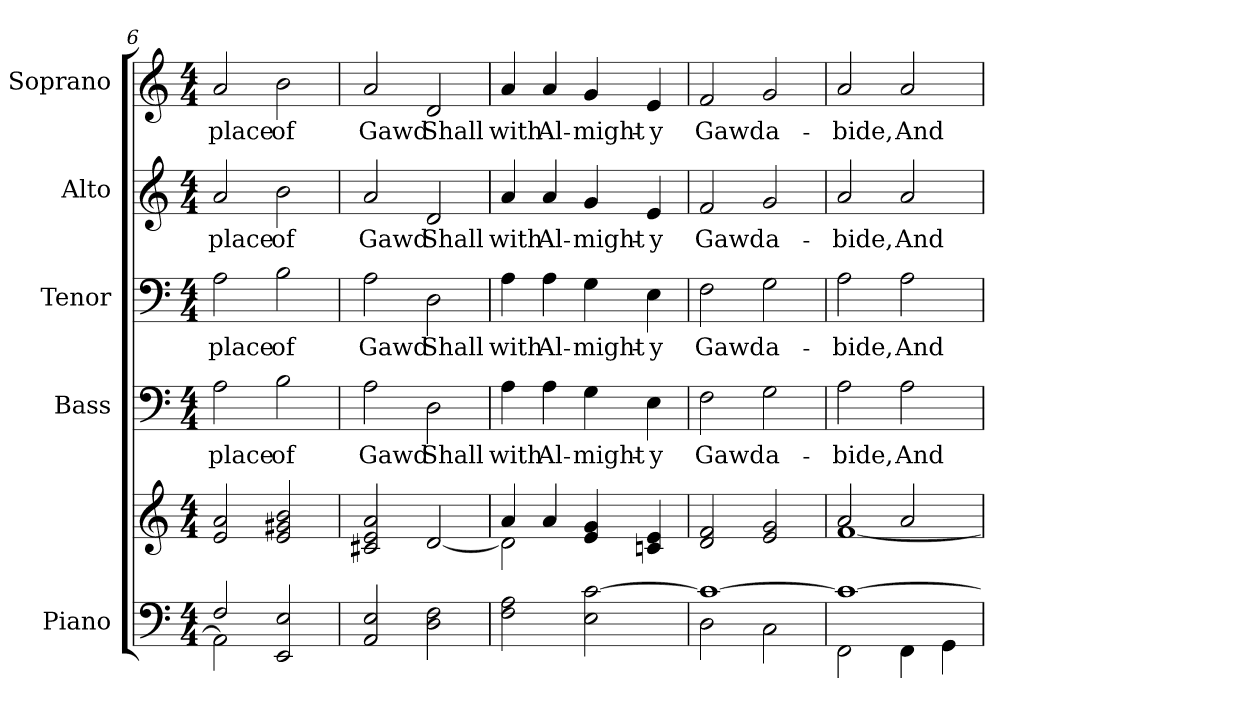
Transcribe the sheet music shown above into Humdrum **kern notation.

**kern	**kern	**kern	**text	**kern	**text	**kern	**text	**kern	**text
*part5	*part5	*part4	*part4	*part3	*part3	*part2	*part2	*part1	*part1
*staff6	*staff5	*staff4	*staff4	*staff3	*staff3	*staff2	*staff2	*staff1	*staff1
*I"Piano	*	*I"Bass	*	*I"Tenor	*	*I"Alto	*	*I"Soprano	*
*I'Pno.	*	*I'B.	*	*I'T.	*	*I'A.	*	*I'S.	*
*clefF4	*clefG2	*clefF4	*	*clefF4	*	*clefG2	*	*clefG2	*
*k[]	*k[]	*k[]	*	*k[]	*	*k[]	*	*k[]	*
*C:	*C:	*C:	*	*C:	*	*C:	*	*C:	*
*M4/4	*M4/4	*M4/4	*	*M4/4	*	*M4/4	*	*M4/4	*
=6	=6	=6	=6	=6	=6	=6	=6	=6	=6
*^	*	*	*	*	*	*	*	*	*
!	!	!	!	!LO:LY:b:color=#000000	!	!	!	!	!	!
!	!	!	!	!	!	!LO:LY:b:color=#000000	!	!	!	!
!	!	!	!	!	!	!	!	!LO:LY:b:color=#000000	!	!
!	!	!	!	!	!	!	!	!	!	!LO:LY:b:color=#000000
2Fi/	2AAi\]	2ei/ 2ai	2Ai\	place	2Ai\	place	2ai/	place	2ai/	place
!	!	!	!	!LO:LY:b:color=#000000	!	!	!	!	!	!
!	!	!	!	!	!	!LO:LY:b:color=#000000	!	!	!	!
!	!	!	!	!	!	!	!	!LO:LY:b:color=#000000	!	!
!	!	!	!	!	!	!	!	!	!	!LO:LY:b:color=#000000
2EEi/ 2Ei	2ryy	2ei/ 2g#Xi 2bi	2Bi\	of	2Bi\	of	2bi\	of	2bi\	of
*v	*v	*	*	*	*	*	*	*	*	*
=7	=7	=7	=7	=7	=7	=7	=7	=7	=7
*^	*	*	*	*	*	*	*	*	*
!	!	!	!	!LO:LY:b:color=#000000	!	!	!	!	!	!
*v	*v	*	*	*	*	*	*	*	*	*
*^	*	*	*	*	*	*	*	*	*
!	!	!	!	!	!	!LO:LY:b:color=#000000	!	!	!	!
*v	*v	*	*	*	*	*	*	*	*	*
*^	*	*	*	*	*	*	*	*	*
!	!	!	!	!	!	!	!	!LO:LY:b:color=#000000	!	!
*v	*v	*	*	*	*	*	*	*	*	*
*^	*	*	*	*	*	*	*	*	*
!	!	!	!	!	!	!	!	!	!	!LO:LY:b:color=#000000
*v	*v	*	*	*	*	*	*	*	*	*
2AAi/ 2Ei	2c#Xi/ 2ei 2ai	2Ai\	Gawd	2Ai\	Gawd	2ai/	Gawd	2ai/	Gawd
!	!	!	!LO:LY:b:color=#000000	!	!	!	!	!	!
!	!	!	!	!	!LO:LY:b:color=#000000	!	!	!	!
!	!	!	!	!	!	!	!LO:LY:b:color=#000000	!	!
!	!	!	!	!	!	!	!	!	!LO:LY:b:color=#000000
2Di\ 2Fi	[<2di/	2Di\	Shall	2Di\	Shall	2di/	Shall	2di/	Shall
=8	=8	=8	=8	=8	=8	=8	=8	=8	=8
*	*^	*	*	*	*	*	*	*	*
!	!	!	!	!LO:LY:b:color=#000000	!	!	!	!	!	!
!	!	!	!	!	!	!LO:LY:b:color=#000000	!	!	!	!
!	!	!	!	!	!	!	!	!LO:LY:b:color=#000000	!	!
!	!	!	!	!	!	!	!	!	!	!LO:LY:b:color=#000000
2Fi\ 2Ai	4ai/	2di\]	4Ai\	with	4Ai\	with	4ai/	with	4ai/	with
!	!	!	!	!LO:LY:b:color=#000000	!	!	!	!	!	!
!	!	!	!	!	!	!LO:LY:b:color=#000000	!	!	!	!
!	!	!	!	!	!	!	!	!LO:LY:b:color=#000000	!	!
!	!	!	!	!	!	!	!	!	!	!LO:LY:b:color=#000000
.	4ai/	.	4Ai\	Al-	4Ai\	Al-	4ai/	Al-	4ai/	Al-
!	!	!	!	!LO:LY:b:color=#000000	!	!	!	!	!	!
!	!	!	!	!	!	!LO:LY:b:color=#000000	!	!	!	!
!	!	!	!	!	!	!	!	!LO:LY:b:color=#000000	!	!
!	!	!	!	!	!	!	!	!	!	!LO:LY:b:color=#000000
2Ei\ [>2ci	4ei/ 4gi	2ryy	4Gi\	-might-	4Gi\	-might-	4gi/	-might-	4gi/	-might-
!	!	!	!	!LO:LY:b:color=#000000	!	!	!	!	!	!
!	!	!	!	!	!	!LO:LY:b:color=#000000	!	!	!	!
!	!	!	!	!	!	!	!	!LO:LY:b:color=#000000	!	!
!	!	!	!	!	!	!	!	!	!	!LO:LY:b:color=#000000
.	4cni/ 4ei	.	4Ei\	-y	4Ei\	-y	4ei/	-y	4ei/	-y
*	*v	*v	*	*	*	*	*	*	*	*
!!LO:PB:g=z
=9	=9	=9	=9	=9	=9	=9	=9	=9	=9
*^	*	*	*	*	*	*	*	*	*
!	!	!	!	!LO:LY:b:color=#000000	!	!	!	!	!	!
!	!	!	!	!	!	!LO:LY:b:color=#000000	!	!	!	!
!	!	!	!	!	!	!	!	!LO:LY:b:color=#000000	!	!
!	!	!	!	!	!	!	!	!	!	!LO:LY:b:color=#000000
1ci_>	2Di\	2di/ 2fi	2Fi\	Gawd	2Fi\	Gawd	2fi/	Gawd	2fi/	Gawd
!	!	!	!	!LO:LY:b:color=#000000	!	!	!	!	!	!
!	!	!	!	!	!	!LO:LY:b:color=#000000	!	!	!	!
!	!	!	!	!	!	!	!	!LO:LY:b:color=#000000	!	!
!	!	!	!	!	!	!	!	!	!	!LO:LY:b:color=#000000
.	2Ci\	2ei/ 2gi	2Gi\	a-	2Gi\	a-	2gi/	a-	2gi/	a-
=10	=10	=10	=10	=10	=10	=10	=10	=10	=10	=10
*	*	*^	*	*	*	*	*	*	*	*
!	!	!	!	!	!LO:LY:b:color=#000000	!	!	!	!	!	!
!	!	!	!	!	!	!	!LO:LY:b:color=#000000	!	!	!	!
!	!	!	!	!	!	!	!	!	!LO:LY:b:color=#000000	!	!
!	!	!	!	!	!	!	!	!	!	!	!LO:LY:b:color=#000000
1ci_>	2FFi\	2ai/	[<1fi	2Ai\	-bide,	2Ai\	-bide,	2ai/	-bide,	2ai/	-bide,
!	!	!	!	!	!LO:LY:b:color=#000000	!	!	!	!	!	!
!	!	!	!	!	!	!	!LO:LY:b:color=#000000	!	!	!	!
!	!	!	!	!	!	!	!	!	!LO:LY:b:color=#000000	!	!
!	!	!	!	!	!	!	!	!	!	!	!LO:LY:b:color=#000000
.	4FFi\	2ai/	.	2Ai\	And	2Ai\	And	2ai/	And	2ai/	And
.	4GGi\	.	.	.	.	.	.	.	.	.	.
*v	*v	*	*	*	*	*	*	*	*	*	*
*	*v	*v	*	*	*	*	*	*	*	*
=	=	=	=	=	=	=	=	=	=
*-	*-	*-	*-	*-	*-	*-	*-	*-	*-
